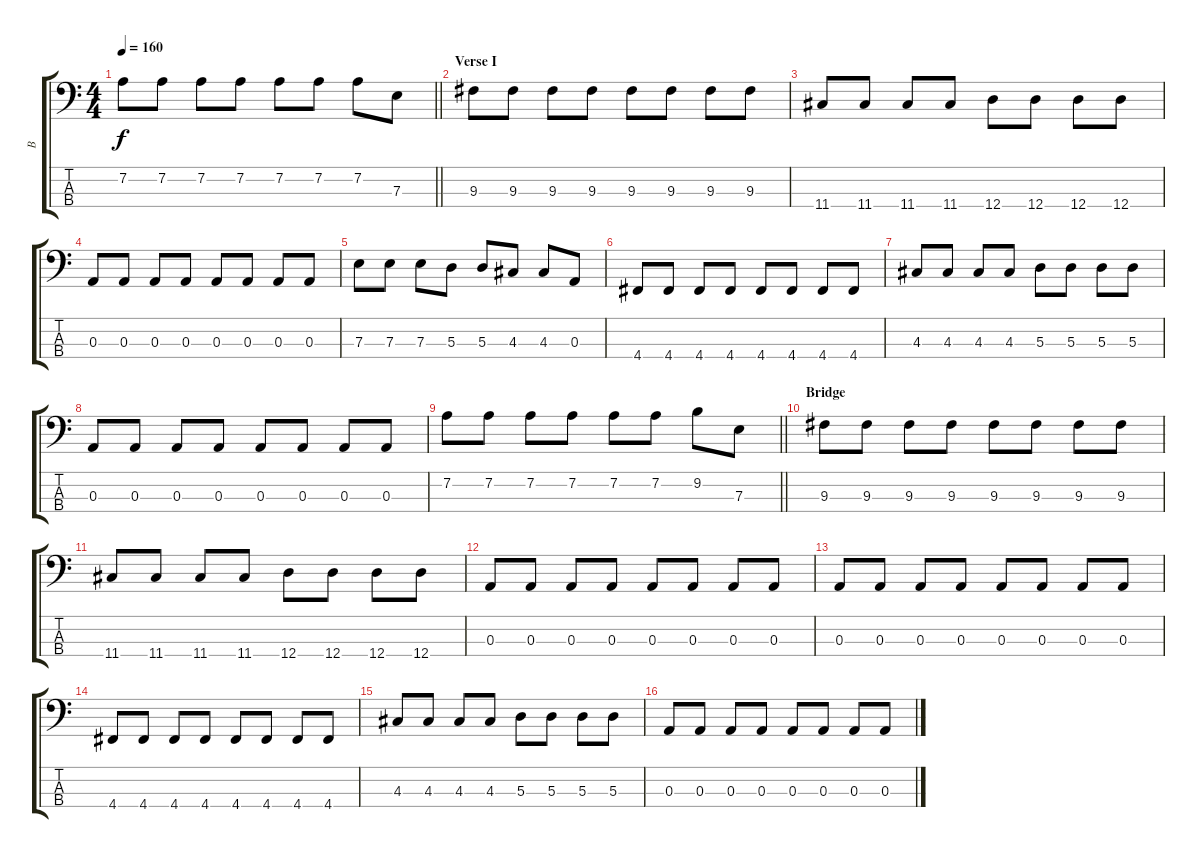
\track ("B" "B") {instrument electricbasspick}
\staff {score tabs}
\tuning (G2 D2 A1 D1) {hide}
\ts (4 4)
\tempo 160
\clef f4
\barLineRight lightlight
\ks c
7.2.8{dy f} 7.2.8 7.2.8 7.2.8 7.2.8 7.2.8 7.2.8 7.3.8 |
\section ("" "Verse I")
9.3.8 9.3.8 9.3.8 9.3.8 9.3.8 9.3.8 9.3.8 9.3.8 |
11.4.8 11.4.8 11.4.8 11.4.8 12.4.8 12.4.8 12.4.8 12.4.8 |
0.3.8 0.3.8 0.3.8 0.3.8 0.3.8 0.3.8 0.3.8 0.3.8 |
7.3.8 7.3.8 7.3.8 5.3.8 5.3.8 4.3.8 4.3.8 0.3.8 |
4.4.8 4.4.8 4.4.8 4.4.8 4.4.8 4.4.8 4.4.8 4.4.8 |
4.3.8 4.3.8 4.3.8 4.3.8 5.3.8 5.3.8 5.3.8 5.3.8 |
0.3.8 0.3.8 0.3.8 0.3.8 0.3.8 0.3.8 0.3.8 0.3.8 |
\barLineRight lightlight
7.2.8 7.2.8 7.2.8 7.2.8 7.2.8 7.2.8 9.2.8 7.3.8 |
\section ("" "Bridge")
9.3.8 9.3.8 9.3.8 9.3.8 9.3.8 9.3.8 9.3.8 9.3.8 |
11.4.8 11.4.8 11.4.8 11.4.8 12.4.8 12.4.8 12.4.8 12.4.8 |
0.3.8 0.3.8 0.3.8 0.3.8 0.3.8 0.3.8 0.3.8 0.3.8 |
0.3.8 0.3.8 0.3.8 0.3.8 0.3.8 0.3.8 0.3.8 0.3.8 |
4.4.8 4.4.8 4.4.8 4.4.8 4.4.8 4.4.8 4.4.8 4.4.8 |
4.3.8 4.3.8 4.3.8 4.3.8 5.3.8 5.3.8 5.3.8 5.3.8 |
0.3.8 0.3.8 0.3.8 0.3.8 0.3.8 0.3.8 0.3.8 0.3.8
